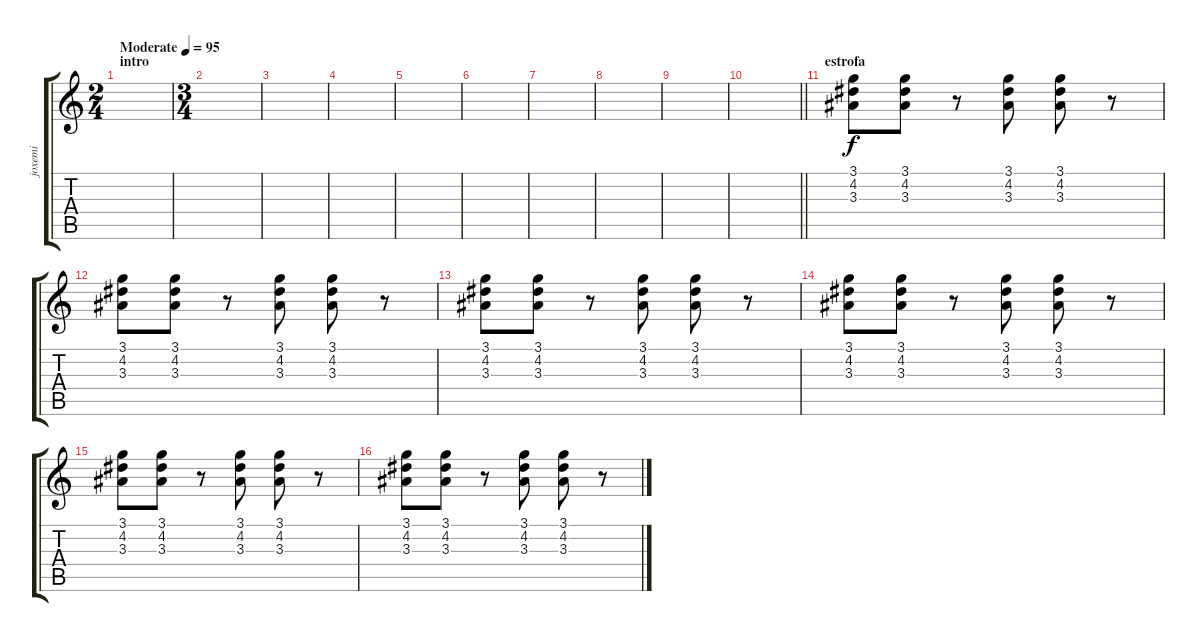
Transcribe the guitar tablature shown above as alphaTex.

\track ("joxemi" "joxemi") {instrument electricguitarclean}
\staff {score tabs}
\tuning (E4 B3 G3 D3 A2 E2) {hide}
\ts (2 4)
\section ("" "intro")
\tempo (95 "Moderate")
\clef g2
\ks c
|
\ts (3 4)
|
|
|
|
|
|
|
|
\barLineRight lightlight
|
\section ("" "estrofa")
(3.1 4.2 3.3).8{instrument electricguitarclean} (3.1 4.2 3.3).8 r.8 (3.1 4.2 3.3).8 (3.1 4.2 3.3).8 r.8 |
(3.1 4.2 3.3).8 (3.1 4.2 3.3).8 r.8 (3.1 4.2 3.3).8 (3.1 4.2 3.3).8 r.8 |
(3.1 4.2 3.3).8 (3.1 4.2 3.3).8 r.8 (3.1 4.2 3.3).8 (3.1 4.2 3.3).8 r.8 |
(3.1 4.2 3.3).8 (3.1 4.2 3.3).8 r.8 (3.1 4.2 3.3).8 (3.1 4.2 3.3).8 r.8 |
(3.1 4.2 3.3).8 (3.1 4.2 3.3).8 r.8 (3.1 4.2 3.3).8 (3.1 4.2 3.3).8 r.8 |
(3.1 4.2 3.3).8 (3.1 4.2 3.3).8 r.8 (3.1 4.2 3.3).8 (3.1 4.2 3.3).8 r.8
